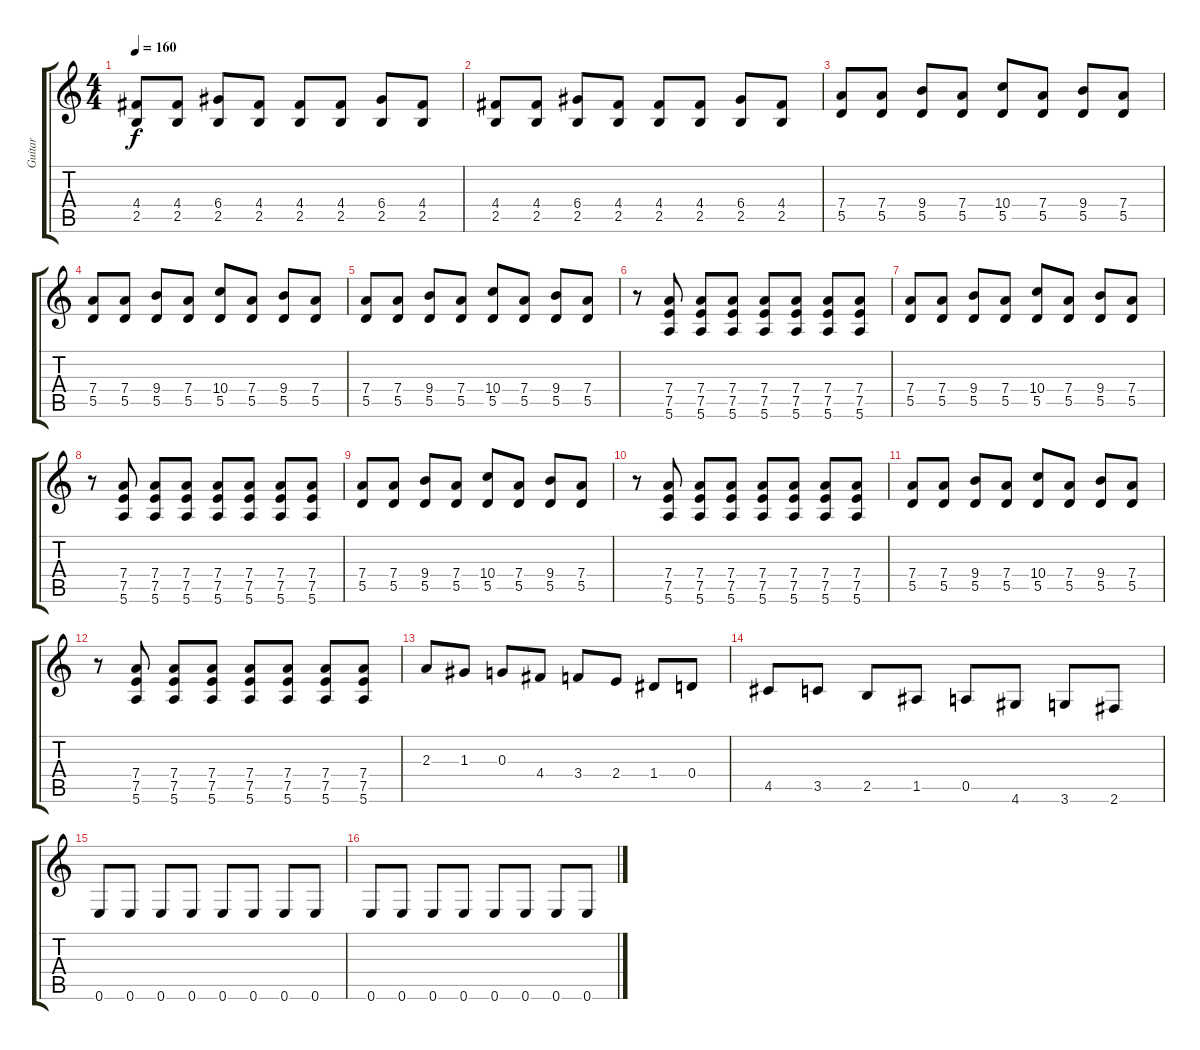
\track ("Guitar" "Guitar") {instrument overdrivenguitar}
\staff {score tabs}
\tuning (E4 B3 G3 D3 A2 E2) {hide}
\ts (4 4)
\tempo 160
\clef g2
\ks c
(4.4 2.5).8{dy f} (4.4 2.5).8 (6.4 2.5).8 (4.4 2.5).8 (4.4 2.5).8 (4.4 2.5).8 (6.4 2.5).8 (4.4 2.5).8 |
(4.4 2.5).8 (4.4 2.5).8 (6.4 2.5).8 (4.4 2.5).8 (4.4 2.5).8 (4.4 2.5).8 (6.4 2.5).8 (4.4 2.5).8 |
(7.4 5.5).8 (7.4 5.5).8 (9.4 5.5).8 (7.4 5.5).8 (10.4 5.5).8 (7.4 5.5).8 (9.4 5.5).8 (7.4 5.5).8 |
(7.4 5.5).8 (7.4 5.5).8 (9.4 5.5).8 (7.4 5.5).8 (10.4 5.5).8 (7.4 5.5).8 (9.4 5.5).8 (7.4 5.5).8 |
(7.4 5.5).8 (7.4 5.5).8 (9.4 5.5).8 (7.4 5.5).8 (10.4 5.5).8 (7.4 5.5).8 (9.4 5.5).8 (7.4 5.5).8 |
r.8 (7.4 7.5 5.6).8 (7.4 7.5 5.6).8 (7.4 7.5 5.6).8 (7.4 7.5 5.6).8 (7.4 7.5 5.6).8 (7.4 7.5 5.6).8 (7.4 7.5 5.6).8 |
(7.4 5.5).8 (7.4 5.5).8 (9.4 5.5).8 (7.4 5.5).8 (10.4 5.5).8 (7.4 5.5).8 (9.4 5.5).8 (7.4 5.5).8 |
r.8 (7.4 7.5 5.6).8 (7.4 7.5 5.6).8 (7.4 7.5 5.6).8 (7.4 7.5 5.6).8 (7.4 7.5 5.6).8 (7.4 7.5 5.6).8 (7.4 7.5 5.6).8 |
(7.4 5.5).8 (7.4 5.5).8 (9.4 5.5).8 (7.4 5.5).8 (10.4 5.5).8 (7.4 5.5).8 (9.4 5.5).8 (7.4 5.5).8 |
r.8 (7.4 7.5 5.6).8 (7.4 7.5 5.6).8 (7.4 7.5 5.6).8 (7.4 7.5 5.6).8 (7.4 7.5 5.6).8 (7.4 7.5 5.6).8 (7.4 7.5 5.6).8 |
(7.4 5.5).8 (7.4 5.5).8 (9.4 5.5).8 (7.4 5.5).8 (10.4 5.5).8 (7.4 5.5).8 (9.4 5.5).8 (7.4 5.5).8 |
r.8 (7.4 7.5 5.6).8 (7.4 7.5 5.6).8 (7.4 7.5 5.6).8 (7.4 7.5 5.6).8 (7.4 7.5 5.6).8 (7.4 7.5 5.6).8 (7.4 7.5 5.6).8 |
2.3.8 1.3.8 0.3.8 4.4.8 3.4.8 2.4.8 1.4.8 0.4.8 |
4.5.8 3.5.8 2.5.8 1.5.8 0.5.8 4.6.8 3.6.8 2.6.8 |
0.6.8 0.6.8 0.6.8 0.6.8 0.6.8 0.6.8 0.6.8 0.6.8 |
0.6.8 0.6.8 0.6.8 0.6.8 0.6.8 0.6.8 0.6.8 0.6.8
